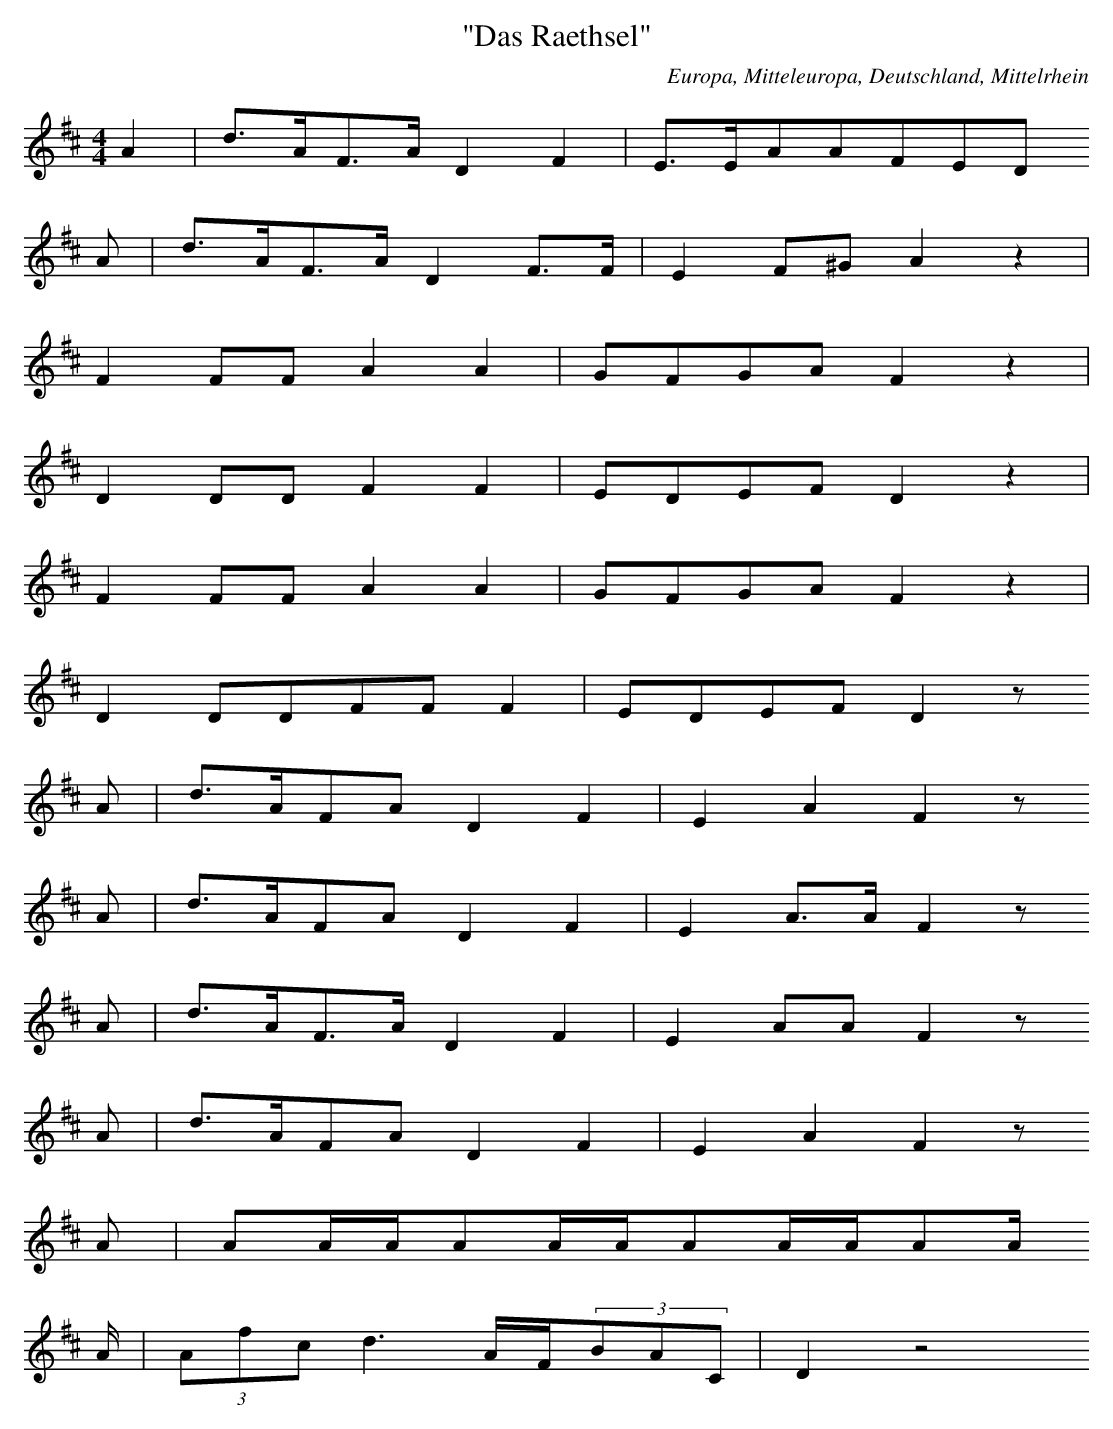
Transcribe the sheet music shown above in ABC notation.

X:1
T: "Das Raethsel"
O: Europa, Mitteleuropa, Deutschland, Mittelrhein
M: 4/4
L: 1/16
K: D
A4 | d3AF3AD4F4 | E3EA2A2F2E2D2
A2 | d3AF3AD4F3F | E4F2^G2A4z4 |
F4F2F2A4A4 | G2F2G2A2F4z4 |
D4D2D2F4F4 | E2D2E2F2D4z4 |
F4F2F2A4A4 | G2F2G2A2F4z4 |
D4D2D2F2F2F4 | E2D2E2F2D4z2
A2 | d3AF2A2D4F4 | E4A4F4z2
A2 | d3AF2A2D4F4 | E4A3AF4z2
A2 | d3AF3AD4F4 | E4A2A2F4z2
A2 | d3AF2A2D4F4 | E4A4F4z2
A2 | A2AAA2AAA2AAA2A
A | (3A2f2c2d6AF(3B2A2C2 | D4z8
